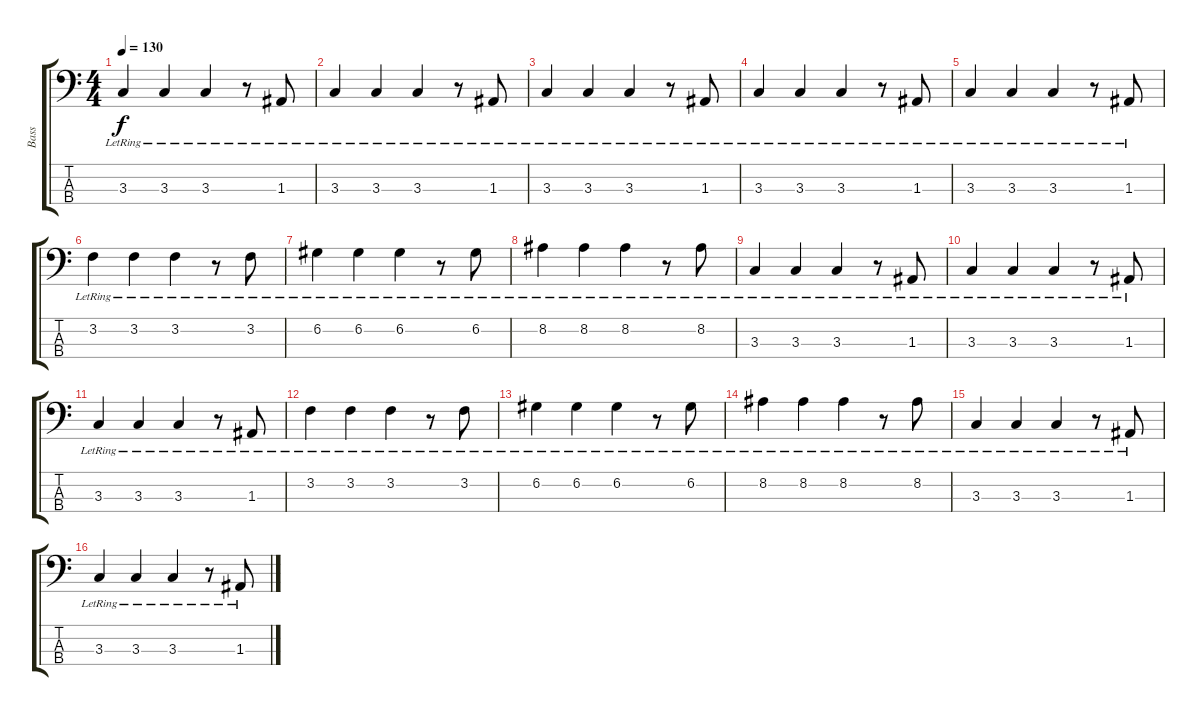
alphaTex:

\track ("Bass " "Bass ") {instrument electricbassfinger}
\staff {score tabs}
\tuning (G2 D2 A1 E1) {hide}
\ts (4 4)
\tempo 130
\clef f4
\ks c
3.3{lr}.4{dy f instrument electricbassfinger} 3.3{lr}.4 3.3{lr}.4 r.8 1.3{lr}.8 |
3.3{lr}.4 3.3{lr}.4 3.3{lr}.4 r.8 1.3{lr}.8 |
3.3{lr}.4 3.3{lr}.4 3.3{lr}.4 r.8 1.3{lr}.8 |
3.3{lr}.4 3.3{lr}.4 3.3{lr}.4 r.8 1.3{lr}.8 |
3.3{lr}.4 3.3{lr}.4 3.3{lr}.4 r.8 1.3{lr}.8 |
3.2{lr}.4 3.2{lr}.4 3.2{lr}.4 r.8 3.2{lr}.8 |
6.2{lr}.4 6.2{lr}.4 6.2{lr}.4 r.8 6.2{lr}.8 |
8.2{lr}.4 8.2{lr}.4 8.2{lr}.4 r.8 8.2{lr}.8 |
3.3{lr}.4 3.3{lr}.4 3.3{lr}.4 r.8 1.3{lr}.8 |
3.3{lr}.4 3.3{lr}.4 3.3{lr}.4 r.8 1.3{lr}.8 |
3.3{lr}.4 3.3{lr}.4 3.3{lr}.4 r.8 1.3{lr}.8 |
3.2{lr}.4 3.2{lr}.4 3.2{lr}.4 r.8 3.2{lr}.8 |
6.2{lr}.4 6.2{lr}.4 6.2{lr}.4 r.8 6.2{lr}.8 |
8.2{lr}.4 8.2{lr}.4 8.2{lr}.4 r.8 8.2{lr}.8 |
3.3{lr}.4 3.3{lr}.4 3.3{lr}.4 r.8 1.3{lr}.8 |
3.3{lr}.4 3.3{lr}.4 3.3{lr}.4 r.8 1.3{lr}.8
